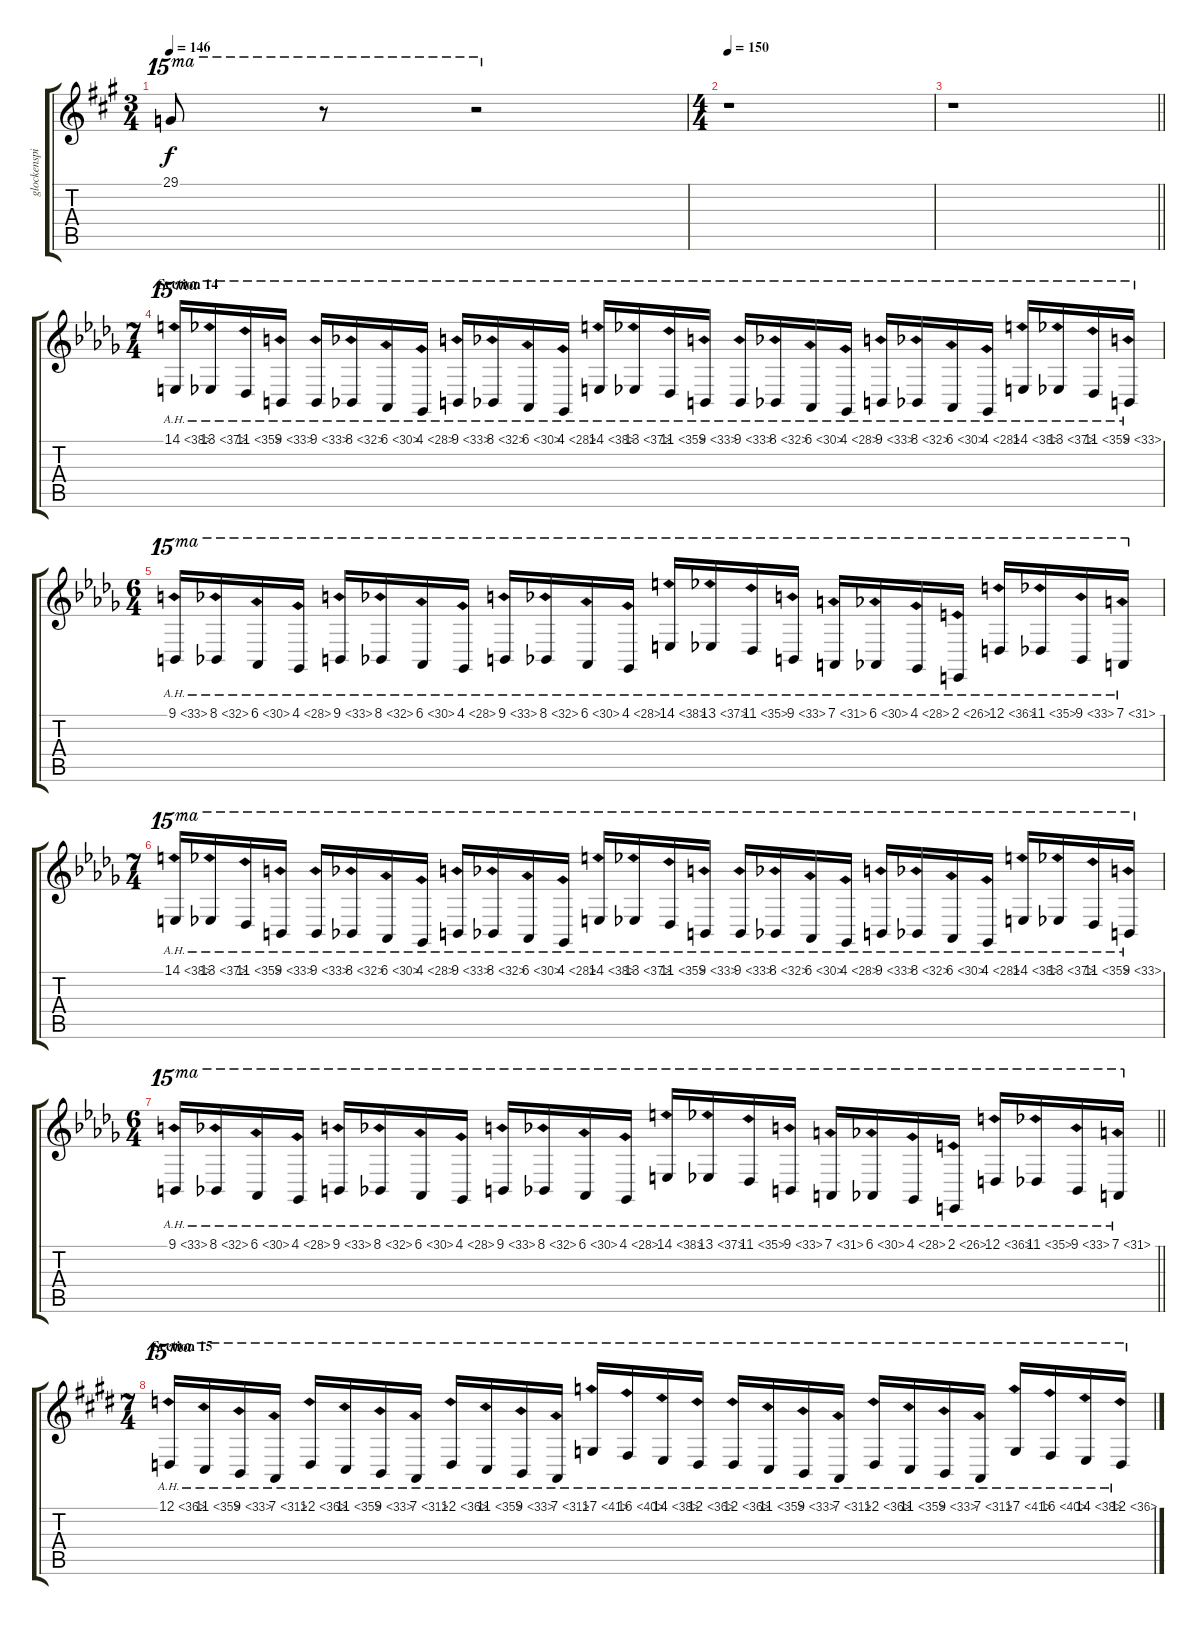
\track ("glockenspiel" "glockenspi") {instrument glockenspiel}
\staff {score tabs}
\tuning (D4 A3 F3 C3 G2 D2) {hide}
\ts (3 4)
\tempo 146
\clef g2
\ks f#minor
29.1.8{ot 15ma dy f} r.8{ot 15ma} r.2{ot 15ma} |
\ts (4 4)
\tempo 150
r.1 |
\barLineRight lightlight
r.1 |
\ts (7 4)
\section ("" "Section 14")
\ks bbminor
14.1{ah 24}.16{ot 15ma volume 13 balance 4} 13.1{ah 24}.16{ot 15ma} 11.1{ah 24}.16{ot 15ma} 9.1{ah 24}.16{ot 15ma} 9.1{ah 24}.16{ot 15ma} 8.1{ah 24}.16{ot 15ma} 6.1{ah 24}.16{ot 15ma} 4.1{ah 24}.16{ot 15ma} 9.1{ah 24}.16{ot 15ma} 8.1{ah 24}.16{ot 15ma} 6.1{ah 24}.16{ot 15ma} 4.1{ah 24}.16{ot 15ma} 14.1{ah 24}.16{ot 15ma} 13.1{ah 24}.16{ot 15ma} 11.1{ah 24}.16{ot 15ma} 9.1{ah 24}.16{ot 15ma} 9.1{ah 24}.16{ot 15ma} 8.1{ah 24}.16{ot 15ma} 6.1{ah 24}.16{ot 15ma} 4.1{ah 24}.16{ot 15ma} 9.1{ah 24}.16{ot 15ma} 8.1{ah 24}.16{ot 15ma} 6.1{ah 24}.16{ot 15ma} 4.1{ah 24}.16{ot 15ma} 14.1{ah 24}.16{ot 15ma} 13.1{ah 24}.16{ot 15ma} 11.1{ah 24}.16{ot 15ma} 9.1{ah 24}.16{ot 15ma} |
\ts (6 4)
9.1{ah 24}.16{ot 15ma} 8.1{ah 24}.16{ot 15ma} 6.1{ah 24}.16{ot 15ma} 4.1{ah 24}.16{ot 15ma} 9.1{ah 24}.16{ot 15ma} 8.1{ah 24}.16{ot 15ma} 6.1{ah 24}.16{ot 15ma} 4.1{ah 24}.16{ot 15ma} 9.1{ah 24}.16{ot 15ma} 8.1{ah 24}.16{ot 15ma} 6.1{ah 24}.16{ot 15ma} 4.1{ah 24}.16{ot 15ma} 14.1{ah 24}.16{ot 15ma} 13.1{ah 24}.16{ot 15ma} 11.1{ah 24}.16{ot 15ma} 9.1{ah 24}.16{ot 15ma} 7.1{ah 24}.16{ot 15ma} 6.1{ah 24}.16{ot 15ma} 4.1{ah 24}.16{ot 15ma} 2.1{ah 24}.16{ot 15ma} 12.1{ah 24}.16{ot 15ma} 11.1{ah 24}.16{ot 15ma} 9.1{ah 24}.16{ot 15ma} 7.1{ah 24}.16{ot 15ma} |
\ts (7 4)
14.1{ah 24}.16{ot 15ma} 13.1{ah 24}.16{ot 15ma} 11.1{ah 24}.16{ot 15ma} 9.1{ah 24}.16{ot 15ma} 9.1{ah 24}.16{ot 15ma} 8.1{ah 24}.16{ot 15ma} 6.1{ah 24}.16{ot 15ma} 4.1{ah 24}.16{ot 15ma} 9.1{ah 24}.16{ot 15ma} 8.1{ah 24}.16{ot 15ma} 6.1{ah 24}.16{ot 15ma} 4.1{ah 24}.16{ot 15ma} 14.1{ah 24}.16{ot 15ma} 13.1{ah 24}.16{ot 15ma} 11.1{ah 24}.16{ot 15ma} 9.1{ah 24}.16{ot 15ma} 9.1{ah 24}.16{ot 15ma} 8.1{ah 24}.16{ot 15ma} 6.1{ah 24}.16{ot 15ma} 4.1{ah 24}.16{ot 15ma} 9.1{ah 24}.16{ot 15ma} 8.1{ah 24}.16{ot 15ma} 6.1{ah 24}.16{ot 15ma} 4.1{ah 24}.16{ot 15ma} 14.1{ah 24}.16{ot 15ma} 13.1{ah 24}.16{ot 15ma} 11.1{ah 24}.16{ot 15ma} 9.1{ah 24}.16{ot 15ma} |
\ts (6 4)
\barLineRight lightlight
9.1{ah 24}.16{ot 15ma} 8.1{ah 24}.16{ot 15ma} 6.1{ah 24}.16{ot 15ma} 4.1{ah 24}.16{ot 15ma} 9.1{ah 24}.16{ot 15ma} 8.1{ah 24}.16{ot 15ma} 6.1{ah 24}.16{ot 15ma} 4.1{ah 24}.16{ot 15ma} 9.1{ah 24}.16{ot 15ma} 8.1{ah 24}.16{ot 15ma} 6.1{ah 24}.16{ot 15ma} 4.1{ah 24}.16{ot 15ma} 14.1{ah 24}.16{ot 15ma} 13.1{ah 24}.16{ot 15ma} 11.1{ah 24}.16{ot 15ma} 9.1{ah 24}.16{ot 15ma} 7.1{ah 24}.16{ot 15ma} 6.1{ah 24}.16{ot 15ma} 4.1{ah 24}.16{ot 15ma} 2.1{ah 24}.16{ot 15ma} 12.1{ah 24}.16{ot 15ma} 11.1{ah 24}.16{ot 15ma} 9.1{ah 24}.16{ot 15ma} 7.1{ah 24}.16{ot 15ma} |
\ts (7 4)
\section ("" "Section 15")
\ks c#minor
12.1{ah 24}.16{ot 15ma} 11.1{ah 24}.16{ot 15ma} 9.1{ah 24}.16{ot 15ma} 7.1{ah 24}.16{ot 15ma} 12.1{ah 24}.16{ot 15ma} 11.1{ah 24}.16{ot 15ma} 9.1{ah 24}.16{ot 15ma} 7.1{ah 24}.16{ot 15ma} 12.1{ah 24}.16{ot 15ma} 11.1{ah 24}.16{ot 15ma} 9.1{ah 24}.16{ot 15ma} 7.1{ah 24}.16{ot 15ma} 17.1{ah 24}.16{ot 15ma} 16.1{ah 24}.16{ot 15ma} 14.1{ah 24}.16{ot 15ma} 12.1{ah 24}.16{ot 15ma} 12.1{ah 24}.16{ot 15ma} 11.1{ah 24}.16{ot 15ma} 9.1{ah 24}.16{ot 15ma} 7.1{ah 24}.16{ot 15ma} 12.1{ah 24}.16{ot 15ma} 11.1{ah 24}.16{ot 15ma} 9.1{ah 24}.16{ot 15ma} 7.1{ah 24}.16{ot 15ma} 17.1{ah 24}.16{ot 15ma} 16.1{ah 24}.16{ot 15ma} 14.1{ah 24}.16{ot 15ma} 12.1{ah 24}.16{ot 15ma}
